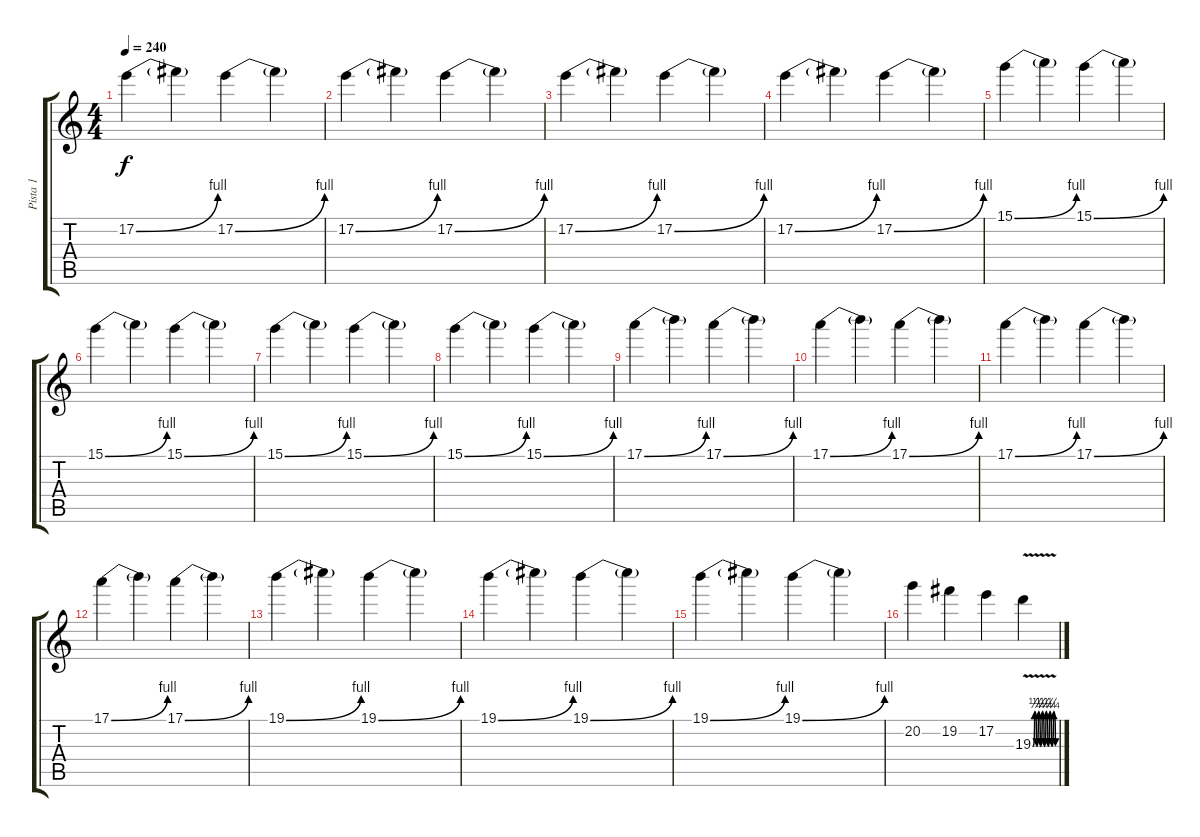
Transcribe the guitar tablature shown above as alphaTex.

\track ("Pista 1" "Pista 1") {instrument distortionguitar}
\staff {score tabs}
\tuning (E4 B3 G3 D3 A2 E2) {hide}
\ts (4 4)
\tempo 240
\clef g2
\ks c
17.2{be (bend 0 0 60 4)}.4{dy f} 17.2{t}.4 17.2{be (bend 0 0 60 4)}.4 17.2{t}.4 |
17.2{be (bend 0 0 60 4)}.4 17.2{t}.4 17.2{be (bend 0 0 60 4)}.4 17.2{t}.4 |
17.2{be (bend 0 0 60 4)}.4 17.2{t}.4 17.2{be (bend 0 0 60 4)}.4 17.2{t}.4 |
17.2{be (bend 0 0 60 4)}.4 17.2{t}.4 17.2{be (bend 0 0 60 4)}.4 17.2{t}.4 |
15.1{be (bend 0 0 60 4)}.4 15.1{t}.4 15.1{be (bend 0 0 60 4)}.4 15.1{t}.4 |
15.1{be (bend 0 0 60 4)}.4 15.1{t}.4 15.1{be (bend 0 0 60 4)}.4 15.1{t}.4 |
15.1{be (bend 0 0 60 4)}.4 15.1{t}.4 15.1{be (bend 0 0 60 4)}.4 15.1{t}.4 |
15.1{be (bend 0 0 60 4)}.4 15.1{t}.4 15.1{be (bend 0 0 60 4)}.4 15.1{t}.4 |
17.1{be (bend 0 0 60 4)}.4 17.1{t}.4 17.1{be (bend 0 0 60 4)}.4 17.1{t}.4 |
17.1{be (bend 0 0 60 4)}.4 17.1{t}.4 17.1{be (bend 0 0 60 4)}.4 17.1{t}.4 |
17.1{be (bend 0 0 60 4)}.4 17.1{t}.4 17.1{be (bend 0 0 60 4)}.4 17.1{t}.4 |
17.1{be (bend 0 0 60 4)}.4 17.1{t}.4 17.1{be (bend 0 0 60 4)}.4 17.1{t}.4 |
19.1{be (bend 0 0 60 4)}.4 19.1{t}.4 19.1{be (bend 0 0 60 4)}.4 19.1{t}.4 |
19.1{be (bend 0 0 60 4)}.4 19.1{t}.4 19.1{be (bend 0 0 60 4)}.4 19.1{t}.4 |
19.1{be (bend 0 0 60 4)}.4 19.1{t}.4 19.1{be (bend 0 0 60 4)}.4 19.1{t}.4 |
20.2.4 19.2.4 17.2.4 19.3{be (custom 0 0 5 1 10 0 15 1 20 0 25 1 30 0 35 1 40 0 45 1 50 0 55 1 60 0) v}.4
